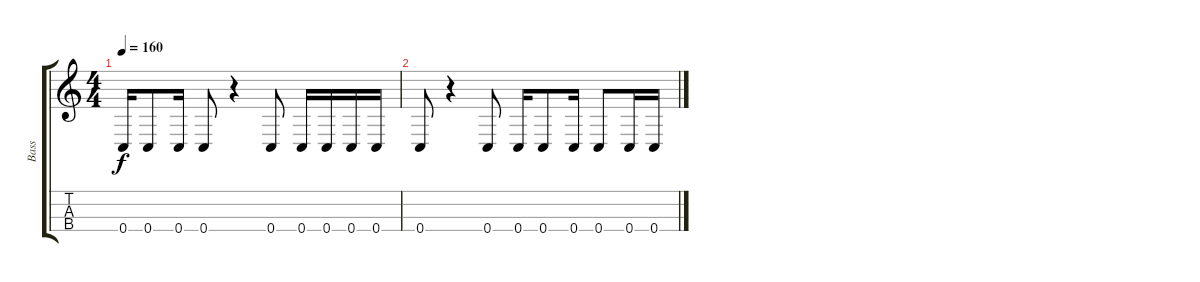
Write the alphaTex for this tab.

\track ("Bass" "Bass") {instrument electricbassfinger}
\staff {score tabs}
\tuning (F3 C3 G2 C2) {hide}
\ts (4 4)
\tempo 160
\clef g2
\ks c
0.4.16{dy f} 0.4.8 0.4.16 0.4.8 r.4 0.4.8 0.4.16 0.4.16 0.4.16 0.4.16 |
0.4.8 r.4 0.4.8 0.4.16 0.4.8 0.4.16 0.4.8 0.4.16 0.4.16
